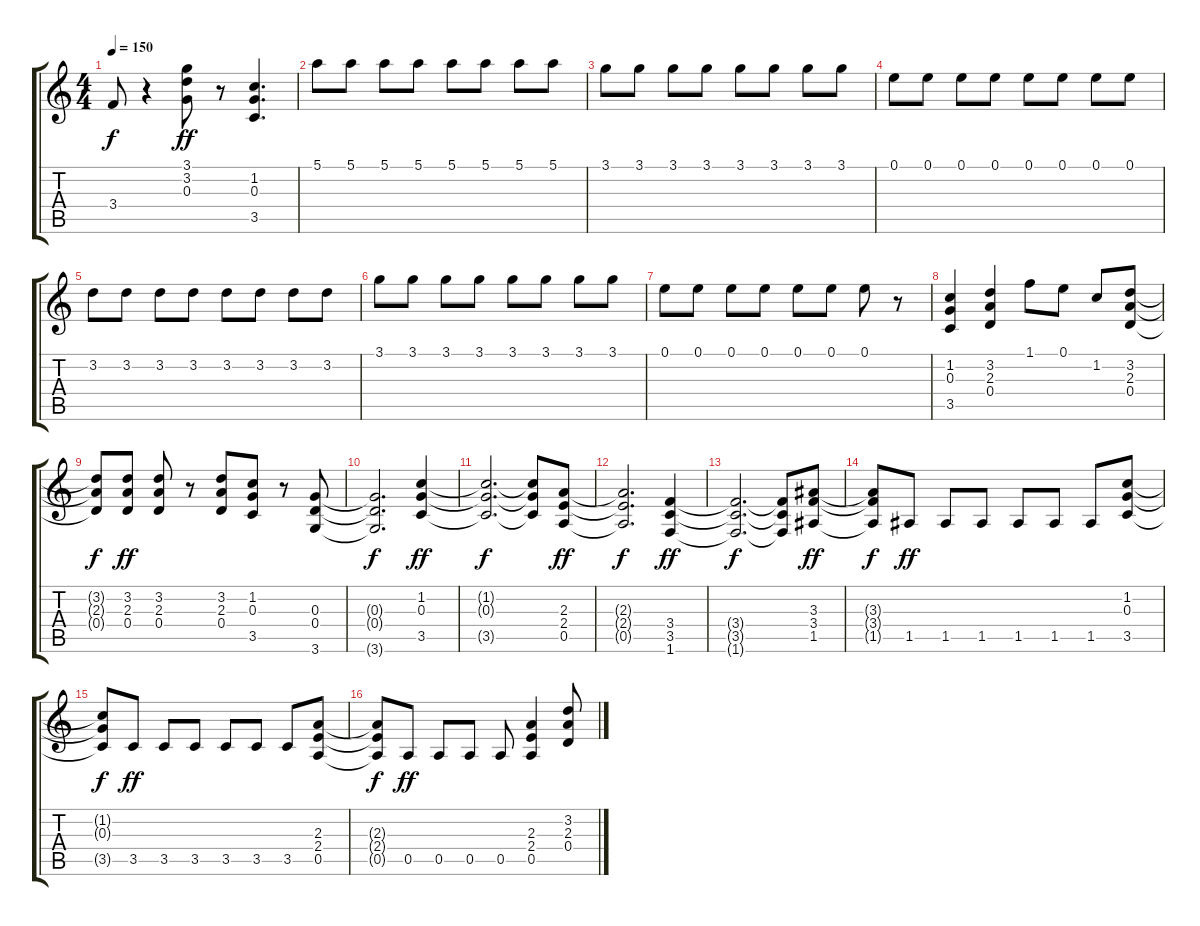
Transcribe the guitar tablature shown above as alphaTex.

\track "" {instrument acousticguitarnylon}
\staff {score tabs}
\tuning (E4 B3 G3 D3 A2 E2) {hide}
\ts (4 4)
\tempo 150
\clef g2
\ks c
3.4{t}.8{dy f} r.4 (3.1 3.2 0.3).8{dy ff} r.8 (1.2 0.3 3.5).4{d} |
5.1.8 5.1.8 5.1.8 5.1.8 5.1.8 5.1.8 5.1.8 5.1.8 |
3.1.8 3.1.8 3.1.8 3.1.8 3.1.8 3.1.8 3.1.8 3.1.8 |
0.1.8 0.1.8 0.1.8 0.1.8 0.1.8 0.1.8 0.1.8 0.1.8 |
3.2.8 3.2.8 3.2.8 3.2.8 3.2.8 3.2.8 3.2.8 3.2.8 |
3.1.8 3.1.8 3.1.8 3.1.8 3.1.8 3.1.8 3.1.8 3.1.8 |
0.1.8 0.1.8 0.1.8 0.1.8 0.1.8 0.1.8 0.1.8 r.8 |
(1.2 0.3 3.5).4 (3.2 2.3 0.4).4 1.1.8 0.1.8 1.2.8 (3.2 2.3 0.4).8 |
(3.2{t} 2.3{t} 0.4{t}).8{dy f} (3.2 2.3 0.4).8{dy ff} (3.2 2.3 0.4).8 r.8 (3.2 2.3 0.4).8 (1.2 0.3 3.5).8 r.8 (0.3 0.4 3.6).8 |
(0.3{t} 0.4{t} 3.6{t}).2{d dy f} (1.2 0.3 3.5).4{dy ff} |
(1.2{t} 0.3{t} 3.5{t}).2{d dy f} (1.2{t} 0.3{t} 3.5{t}).8 (2.3 2.4 0.5).8{dy ff} |
(2.3{t} 2.4{t} 0.5{t}).2{d dy f} (3.4 3.5 1.6).4{dy ff} |
(3.4{t} 3.5{t} 1.6{t}).2{d dy f} (3.4{t} 3.5{t} 1.6{t}).8 (3.3 3.4 1.5).8{dy ff} |
(3.3{t} 3.4{t} 1.5{t}).8{dy f} 1.5.8{dy ff} 1.5.8 1.5.8 1.5.8 1.5.8 1.5.8 (1.2 0.3 3.5).8 |
(1.2{t} 0.3{t} 3.5{t}).8{dy f} 3.5.8{dy ff} 3.5.8 3.5.8 3.5.8 3.5.8 3.5.8 (2.3 2.4 0.5).8 |
(2.3{t} 2.4{t} 0.5{t}).8{dy f} 0.5.8{dy ff} 0.5.8 0.5.8 0.5.8 (2.3 2.4 0.5).4 (3.2 2.3 0.4).8
